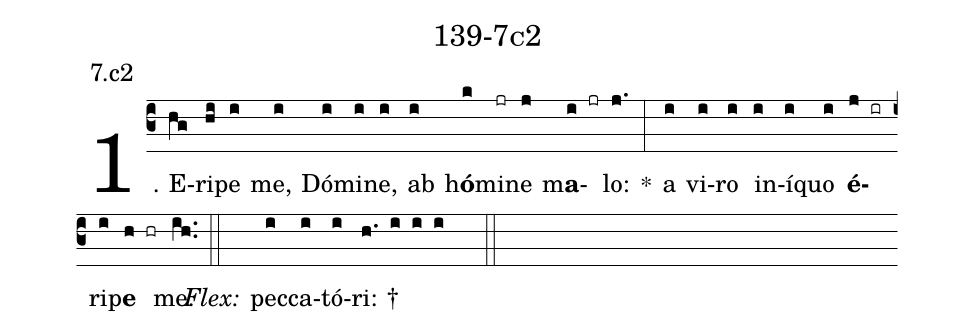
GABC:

name: 139-7c2;
annotation: 7.c2;
%%
(c3)1. E(hg)ri(hi)pe(i) me,(i) Dó(i)mi(i)ne,(i) ab(i) h<b>ó</b>(k)mi(jr)ne(j) m<b>a</b>(i jr)lo:(j.) *(:) a(i) vi(i)ro(i) in(i)í(i)quo(i) <b>é</b>(j ir)ri(i)p<b>e</b>(h hr) me.(ih..) (::)
<i>Flex:</i>()  pec(i)ca(i)tó(i)ri: †(h. i i i  ::)
